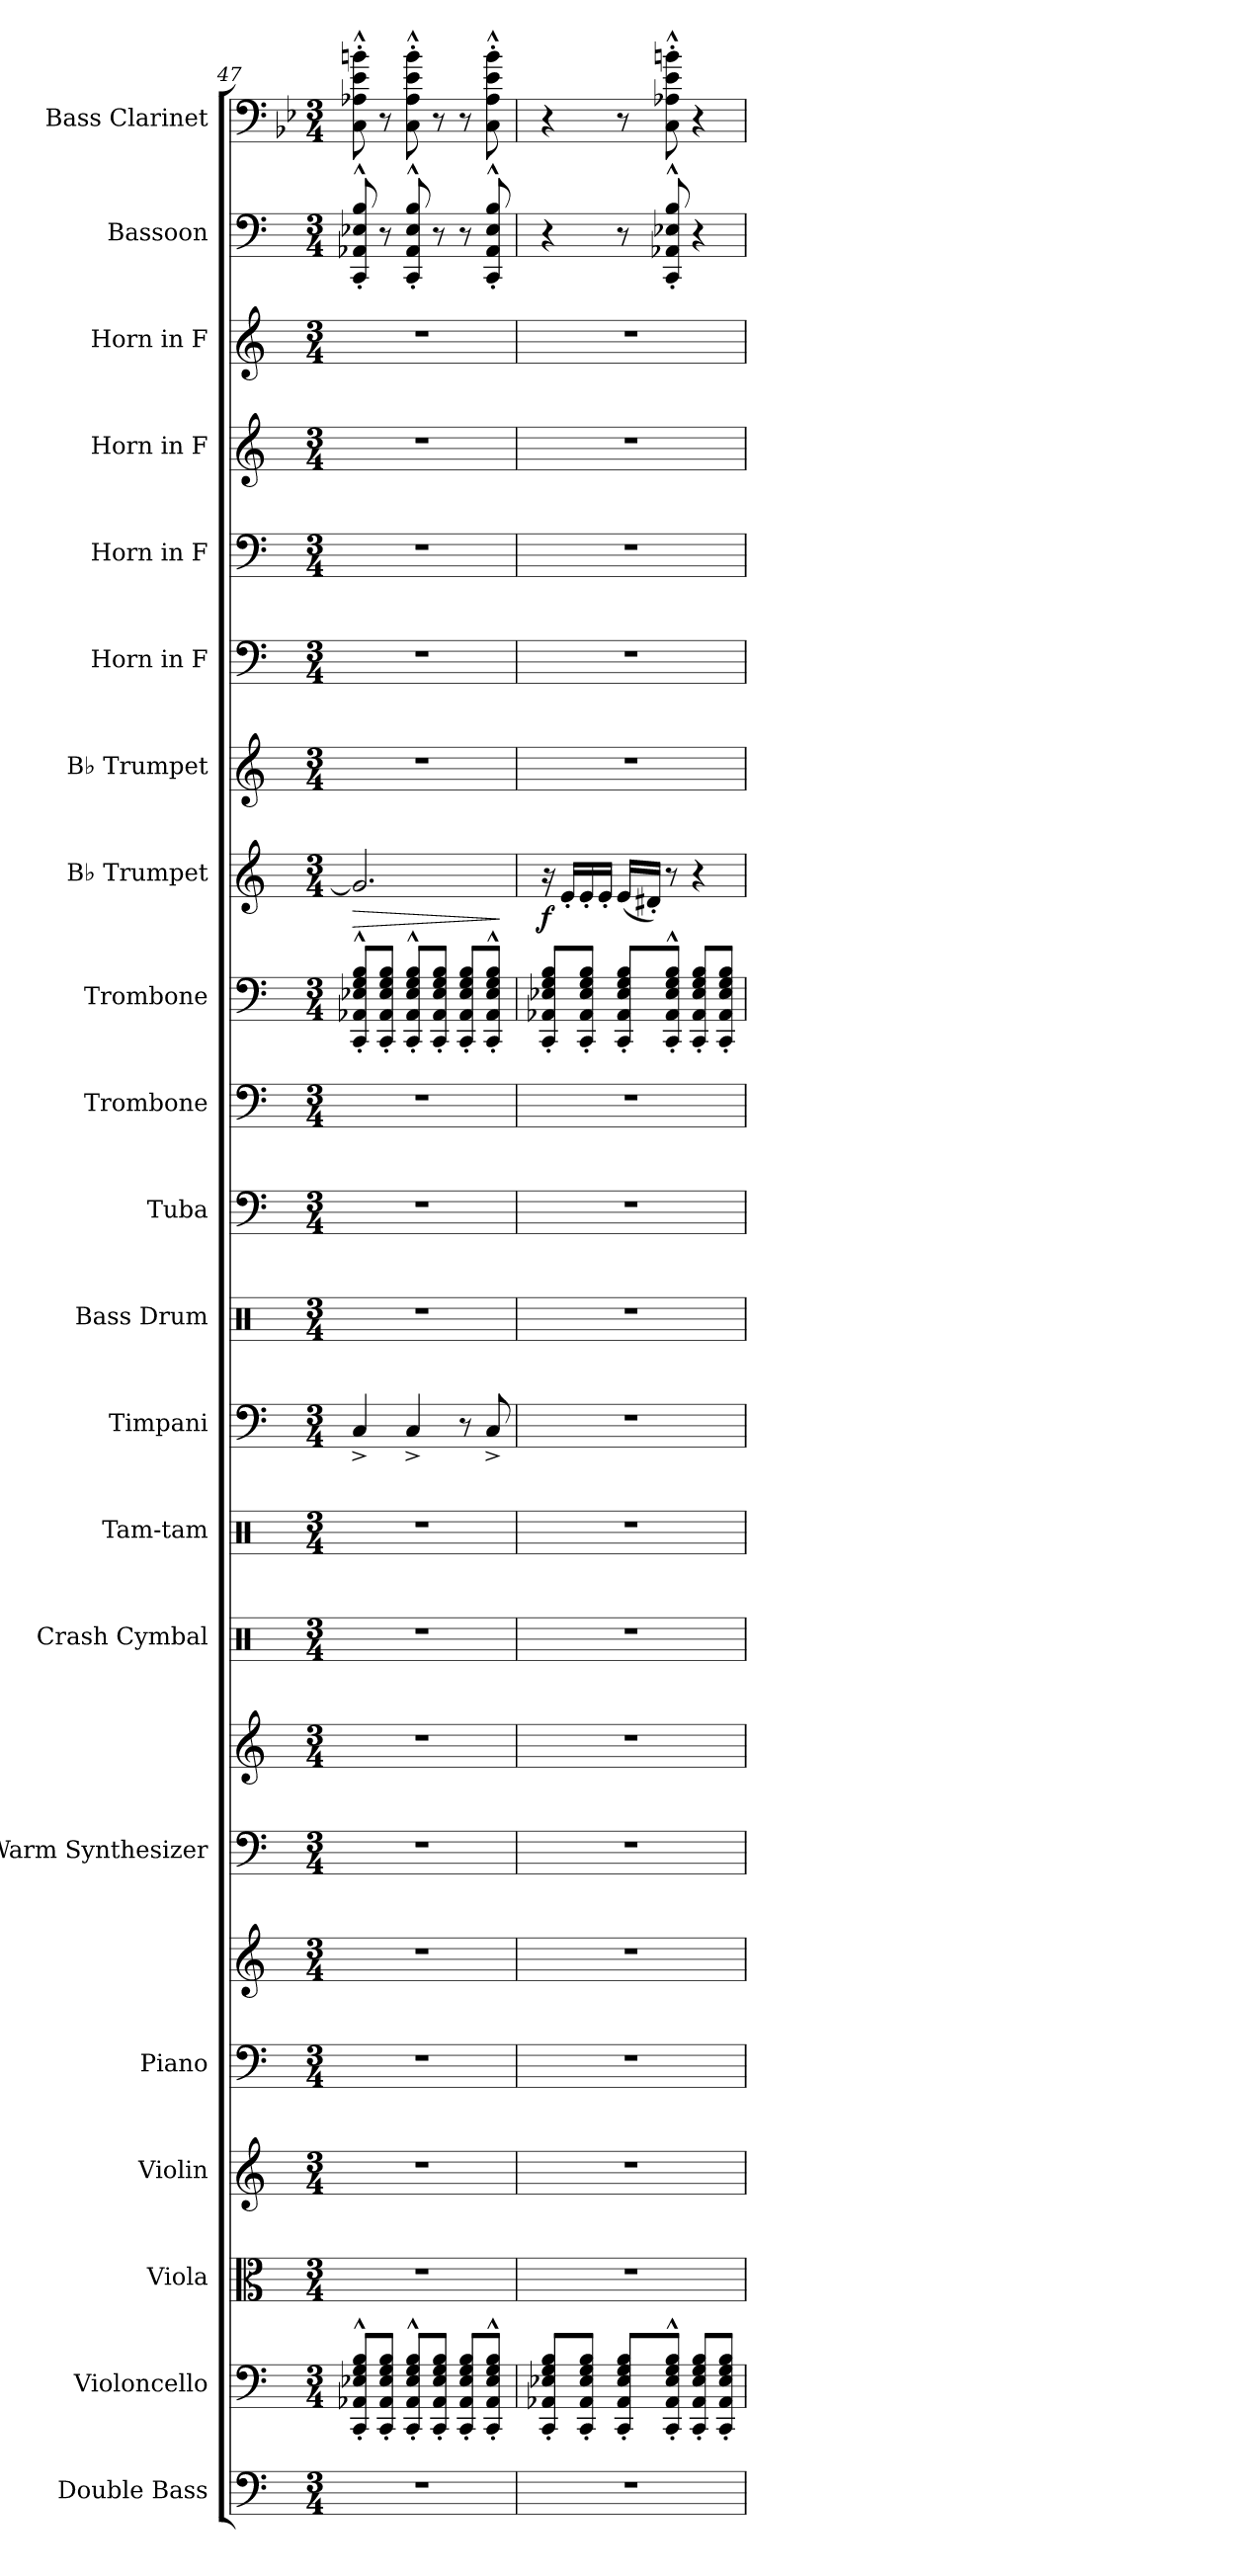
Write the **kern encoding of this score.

**kern	**kern	**kern	**kern	**kern	**kern	**kern	**kern	**kern	**kern	**kern	**kern	**kern	**kern	**kern	**kern	**dynam	**kern	**kern	**kern	**kern	**kern	**kern	**kern
*part21	*part20	*part19	*part18	*part17	*part17	*part16	*part16	*part15	*part14	*part13	*part12	*part11	*part10	*part9	*part8	*part8	*part7	*part6	*part5	*part4	*part3	*part2	*part1
*staff23	*staff22	*staff21	*staff20	*staff19	*staff18	*staff17	*staff16	*staff15	*staff14	*staff13	*staff12	*staff11	*staff10	*staff9	*staff8	*staff8	*staff7	*staff6	*staff5	*staff4	*staff3	*staff2	*staff1
*I"Double Bass	*I"Violoncello	*I"Viola	*I"Violin	*I"Piano	*	*I"Warm Synthesizer	*	*I"Crash Cymbal	*I"Tam-tam	*I"Timpani	*I"Bass Drum	*I"Tuba	*I"Trombone	*I"Trombone	*I"B♭ Trumpet	*	*I"B♭ Trumpet	*I"Horn in F	*I"Horn in F	*I"Horn in F	*I"Horn in F	*I"Bassoon	*I"Bass Clarinet
*I'Db.	*I'Vc.	*I'Vla.	*I'Vln.	*I'Pno.	*	*I'Synth.	*	*I'Cr. Cym.	*I'Tam-tam	*I'Timp.	*I'B. Dr.	*I'Tba.	*I'Tbn.	*I'Tbn.	*I'B♭ Tpt.	*	*I'B♭ Tpt.	*	*	*	*	*I'Bsn.	*I'B. Cl.
*clefF4	*clefF4	*clefC3	*clefG2	*clefF4	*clefG2	*clefF4	*clefG2	*clefX	*clefX	*clefF4	*clefX	*clefF4	*clefF4	*clefF4	*clefG2	*	*clefG2	*clefF4	*clefF4	*clefG2	*clefG2	*clefF4	*clefF4
*ITrd7c12	*	*	*	*	*	*	*	*	*	*	*	*	*	*	*ITrd1c2	*	*ITrd1c2	*ITrd4c7	*ITrd4c7	*ITrd4c7	*ITrd4c7	*	*ITrd8c14
*k[]	*k[]	*k[]	*k[]	*k[]	*k[]	*k[]	*k[]	*k[]	*k[]	*k[]	*k[]	*k[]	*k[]	*k[]	*k[b-e-]	*	*k[b-e-]	*k[b-]	*k[b-]	*k[b-]	*k[b-]	*k[]	*k[b-e-]
*M3/4	*M3/4	*M3/4	*M3/4	*M3/4	*M3/4	*M3/4	*M3/4	*M3/4	*M3/4	*M3/4	*M3/4	*M3/4	*M3/4	*M3/4	*M3/4	*	*M3/4	*M3/4	*M3/4	*M3/4	*M3/4	*M3/4	*M3/4
=47	=47	=47	=47	=47	=47	=47	=47	=47	=47	=47	=47	=47	=47	=47	=47	=47	=47	=47	=47	=47	=47	=47	=47
!	!	!	!	!	!	!	!	!	!	!	!	!	!	!	!	!LO:HP:b	!	!	!	!	!	!	!
2.r	8CC/'^^ 8AA-X/'^^ 8E-X/'^^ 8G/'^^ 8B/'^^L	2.r	2.r	2.r	2.r	2.r	2.r	2.r	2.r	4C^/	2.r	2.r	2.r	8CC/'^^ 8AA-X/'^^ 8E-X/'^^ 8G/'^^ 8B/'^^L	2.f/]	>	2.r	2.r	2.r	2.r	2.r	8CC/^^' 8AA-X/^^' 8E-X/^^' 8B/^^'	8CC\^^' 8AA-X\^^' 8E-\^^' 8Bn\^^'
.	8CC/' 8AA-/' 8E-/' 8G/' 8B/'J	.	.	.	.	.	.	.	.	.	.	.	.	8CC/' 8AA-/' 8E-/' 8G/' 8B/'J	.	.	.	.	.	.	.	8r	8r
.	8CC/'^^ 8AA-/'^^ 8E-/'^^ 8G/'^^ 8B/'^^L	.	.	.	.	.	.	.	.	4C^/	.	.	.	8CC/'^^ 8AA-/'^^ 8E-/'^^ 8G/'^^ 8B/'^^L	.	.	.	.	.	.	.	8CC/^^' 8AA-/^^' 8E-/^^' 8B/^^'	8CC\^^' 8AA-\^^' 8E-\^^' 8B\^^'
.	8CC/' 8AA-/' 8E-/' 8G/' 8B/'J	.	.	.	.	.	.	.	.	.	.	.	.	8CC/' 8AA-/' 8E-/' 8G/' 8B/'J	.	.	.	.	.	.	.	8r	8r
.	8CC/' 8AA-/' 8E-/' 8G/' 8B/'L	.	.	.	.	.	.	.	.	8r	.	.	.	8CC/' 8AA-/' 8E-/' 8G/' 8B/'L	.	.	.	.	.	.	.	8r	8r
.	8CC/'^^ 8AA-/'^^ 8E-/'^^ 8G/'^^ 8B/'^^J	.	.	.	.	.	.	.	.	8C^/	.	.	.	8CC/'^^ 8AA-/'^^ 8E-/'^^ 8G/'^^ 8B/'^^J	.	.	.	.	.	.	.	8CC/^^' 8AA-/^^' 8E-/^^' 8B/^^'	8CC\^^' 8AA-\^^' 8E-\^^' 8B\^^'
.	.	.	.	.	.	.	.	.	.	.	.	.	.	.	.	]	.	.	.	.	.	.	.
=48	=48	=48	=48	=48	=48	=48	=48	=48	=48	=48	=48	=48	=48	=48	=48	=48	=48	=48	=48	=48	=48	=48	=48
!	!	!	!	!	!	!	!	!	!	!	!	!	!	!	!	!LO:DY:b	!	!	!	!	!	!	!
2.r	8CC/' 8AA-X/' 8E-X/' 8G/' 8B/'L	2.r	2.r	2.r	2.r	2.r	2.r	2.r	2.r	2.r	2.r	2.r	2.r	8CC/' 8AA-X/' 8E-X/' 8G/' 8B/'L	16r	f	2.r	2.r	2.r	2.r	2.r	4r	4r
.	.	.	.	.	.	.	.	.	.	.	.	.	.	.	16d'/LL	.	.	.	.	.	.	.	.
.	8CC/' 8AA-/' 8E-/' 8G/' 8B/'J	.	.	.	.	.	.	.	.	.	.	.	.	8CC/' 8AA-/' 8E-/' 8G/' 8B/'J	16d'/	.	.	.	.	.	.	.	.
.	.	.	.	.	.	.	.	.	.	.	.	.	.	.	16d'/JJ	.	.	.	.	.	.	.	.
.	8CC/' 8AA-/' 8E-/' 8G/' 8B/'L	.	.	.	.	.	.	.	.	.	.	.	.	8CC/' 8AA-/' 8E-/' 8G/' 8B/'L	(16d/LL	.	.	.	.	.	.	8r	8r
.	.	.	.	.	.	.	.	.	.	.	.	.	.	.	16c#X'/JJ)	.	.	.	.	.	.	.	.
.	8CC/'^^ 8AA-/'^^ 8E-/'^^ 8G/'^^ 8B/'^^J	.	.	.	.	.	.	.	.	.	.	.	.	8CC/'^^ 8AA-/'^^ 8E-/'^^ 8G/'^^ 8B/'^^J	8r	.	.	.	.	.	.	8CC/^^' 8AA-X/^^' 8E-X/^^' 8B/^^'	8CC\^^' 8AA-X\^^' 8E-\^^' 8Bn\^^'
.	8CC/' 8AA-/' 8E-/' 8G/' 8B/'L	.	.	.	.	.	.	.	.	.	.	.	.	8CC/' 8AA-/' 8E-/' 8G/' 8B/'L	4r	.	.	.	.	.	.	4r	4r
.	8CC/' 8AA-/' 8E-/' 8G/' 8B/'J	.	.	.	.	.	.	.	.	.	.	.	.	8CC/' 8AA-/' 8E-/' 8G/' 8B/'J	.	.	.	.	.	.	.	.	.
=	=	=	=	=	=	=	=	=	=	=	=	=	=	=	=	=	=	=	=	=	=	=	=
*-	*-	*-	*-	*-	*-	*-	*-	*-	*-	*-	*-	*-	*-	*-	*-	*-	*-	*-	*-	*-	*-	*-	*-
